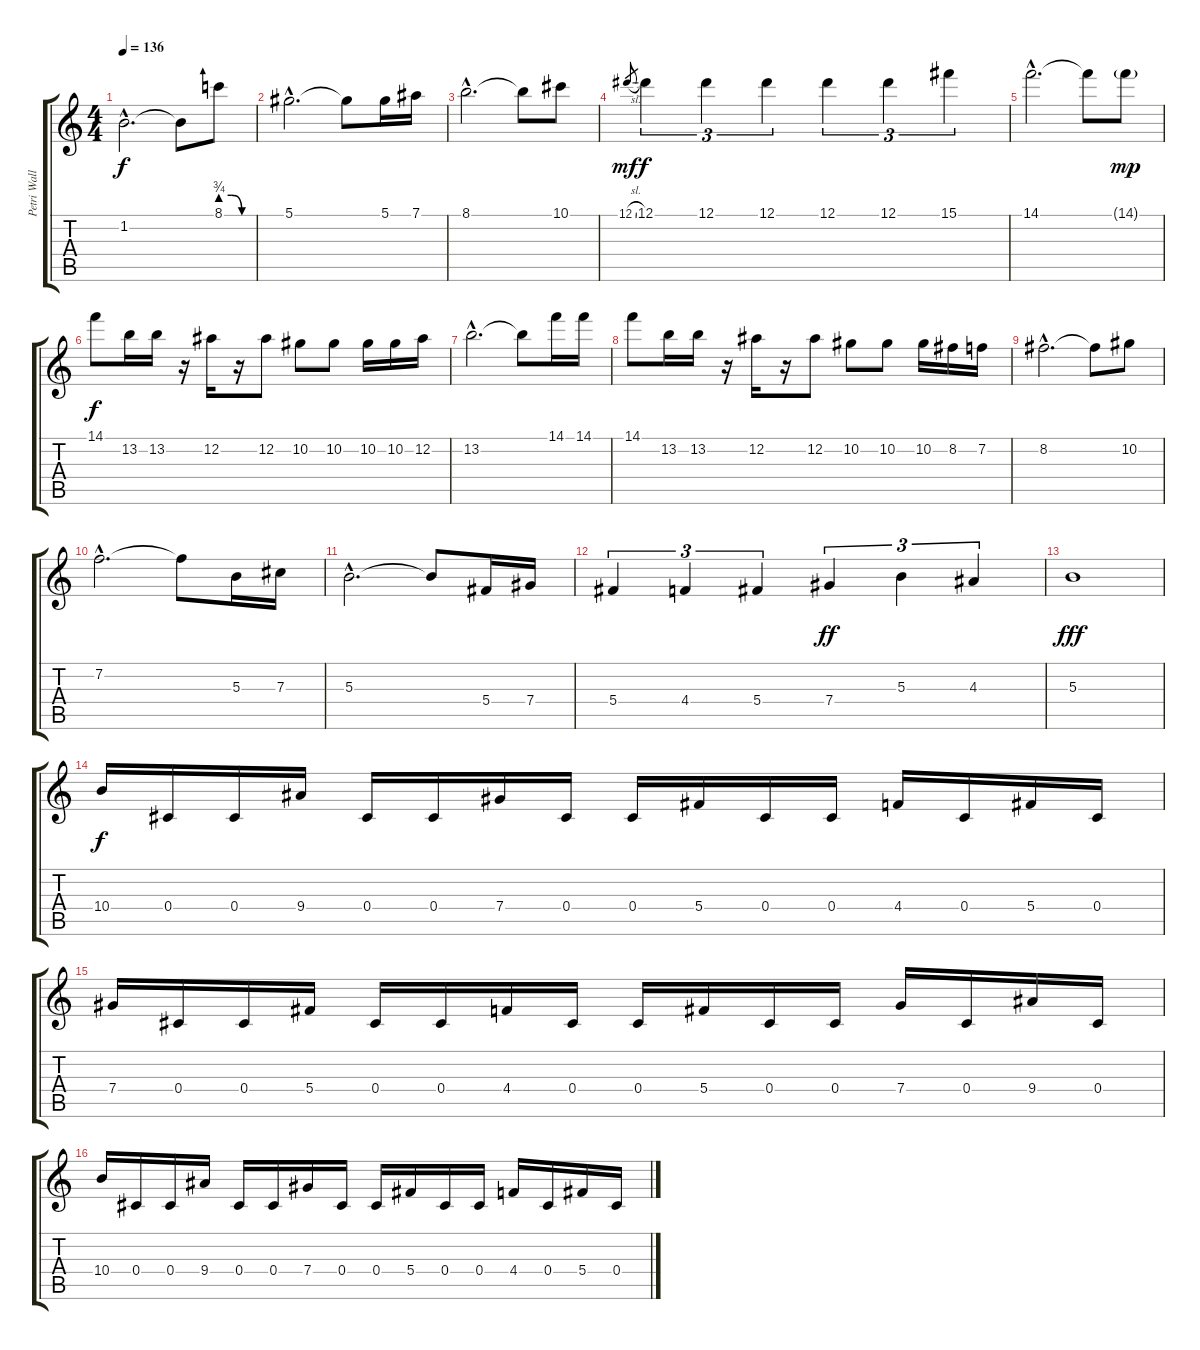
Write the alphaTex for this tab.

\track ("Petri Walli - Guitar" "Petri Wall") {instrument overdrivenguitar}
\staff {score tabs}
\tuning (Eb4 Bb3 Gb3 Db3 Ab2 Eb2) {hide}
\ts (4 4)
\tempo 136
\clef g2
\ks c
1.2{hac}.2{d dy f} 1.2{t}.8 8.1{be (custom 0 3 20 3 40 0 60 0)}.8 |
5.1{hac}.2{d} 5.1{t}.8 5.1.16 7.1.16 |
8.1{hac}.2{d} 8.1{t}.8 10.1.8 |
12.1{sl}.8{gr dy mf} 12.1.4{tu (3 2) dy f} 12.1.4{tu (3 2)} 12.1.4{tu (3 2)} 12.1.4{tu (3 2)} 12.1.4{tu (3 2)} 15.1.4{tu (3 2)} |
14.1{hac}.2{d} 14.1{t}.8 14.1{g}.8{dy mp} |
14.1.8{dy f} 13.2.16 13.2.16 r.16 12.2.16 r.16 12.2.8 10.2.8 10.2.8 10.2.16 10.2.16 12.2.16 |
13.2{hac}.2{d} 13.2{t}.8 14.1.16 14.1.16 |
14.1.8 13.2.16 13.2.16 r.16 12.2.16 r.16 12.2.8 10.2.8 10.2.8 10.2.16 8.2.16 7.2.16 |
8.2{hac}.2{d} 8.2{t}.8 10.2.8 |
7.2{hac}.2{d} 7.2{t}.8 5.3.16 7.3.16 |
5.3{hac}.2{d} 5.3{t}.8 5.4.16 7.4.16 |
5.4.4{tu (3 2)} 4.4.4{tu (3 2)} 5.4.4{tu (3 2)} 7.4.4{tu (3 2) dy ff} 5.3.4{tu (3 2)} 4.3.4{tu (3 2)} |
5.3.1{dy fff} |
10.4.16{dy f volume 14} 0.4.16 0.4.16 9.4.16 0.4.16 0.4.16 7.4.16 0.4.16 0.4.16 5.4.16 0.4.16 0.4.16 4.4.16 0.4.16 5.4.16 0.4.16 |
7.4.16 0.4.16 0.4.16 5.4.16 0.4.16 0.4.16 4.4.16 0.4.16 0.4.16 5.4.16 0.4.16 0.4.16 7.4.16 0.4.16 9.4.16 0.4.16 |
10.4.16 0.4.16 0.4.16 9.4.16 0.4.16 0.4.16 7.4.16 0.4.16 0.4.16 5.4.16 0.4.16 0.4.16 4.4.16 0.4.16 5.4.16 0.4.16
